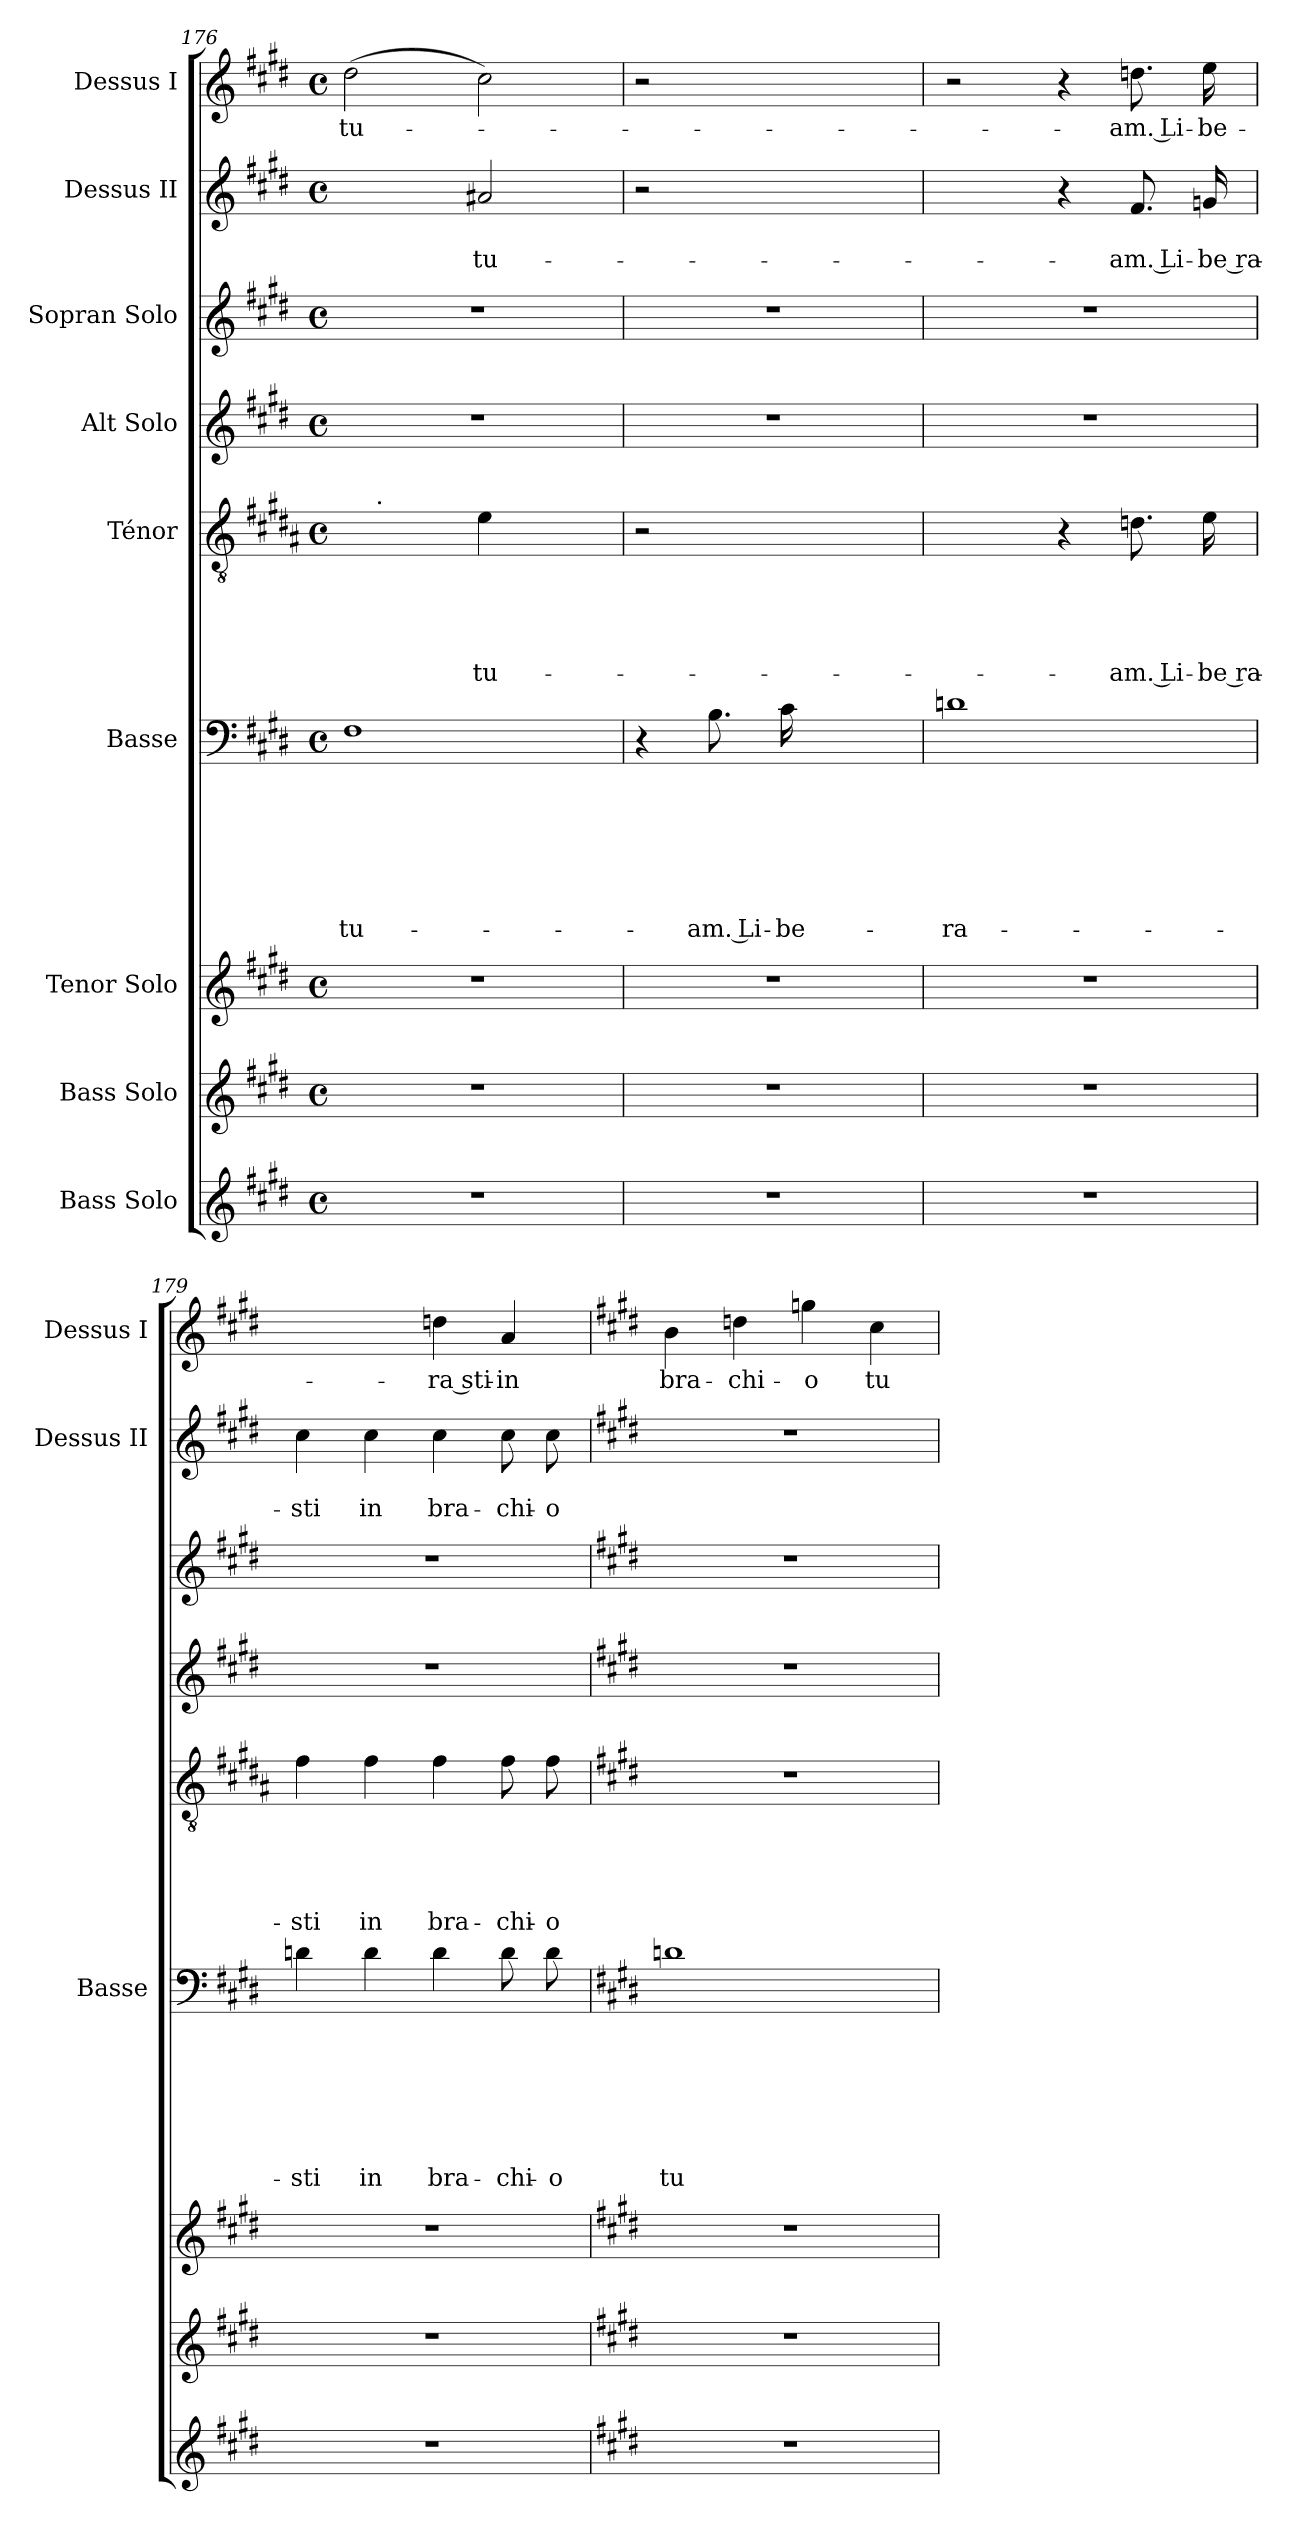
**kern	**kern	**kern	**kern	**text	**text	**text	**text	**text	**text	**text	**kern	**text	**text	**text	**text	**text	**kern	**kern	**kern	**text	**text	**kern	**text
*part9	*part8	*part7	*part6	*part6	*part6	*part6	*part6	*part6	*part6	*part6	*part5	*part5	*part5	*part5	*part5	*part5	*part4	*part3	*part2	*part2	*part2	*part1	*part1
*staff9	*staff8	*staff7	*staff6	*staff6	*staff6	*staff6	*staff6	*staff6	*staff6	*staff6	*staff5	*staff5	*staff5	*staff5	*staff5	*staff5	*staff4	*staff3	*staff2	*staff2	*staff2	*staff1	*staff1
*I"Bass Solo	*I"Bass Solo	*I"Tenor Solo	*I"Basse	*	*	*	*	*	*	*	*I"Ténor	*	*	*	*	*	*I"Alt Solo	*I"Sopran Solo	*I"Dessus II	*	*	*I"Dessus I	*
*	*	*	*I'Basse	*	*	*	*	*	*	*	*	*	*	*	*	*	*	*	*I'Dessus II	*	*	*I'Dessus I	*
*clefG2	*clefG2	*clefG2	*clefF4	*	*	*	*	*	*	*	*clefGv2	*	*	*	*	*	*clefG2	*clefG2	*clefG2	*	*	*clefG2	*
*ITrd7c12	*	*	*	*	*	*	*	*	*	*	*	*	*	*	*	*	*	*	*	*	*	*	*
*k[f#c#g#d#]	*k[f#c#g#d#]	*k[f#c#g#d#]	*k[f#c#g#d#]	*	*	*	*	*	*	*	*k[f#c#g#d#a#]	*	*	*	*	*	*k[f#c#g#d#]	*k[f#c#g#d#]	*k[f#c#g#d#]	*	*	*k[f#c#g#d#]	*
*E:	*E:	*E:	*E:	*	*	*	*	*	*	*	*B:	*	*	*	*	*	*E:	*E:	*E:	*	*	*E:	*
*M4/4	*M4/4	*M4/4	*M4/4	*	*	*	*	*	*	*	*M4/4	*	*	*	*	*	*M4/4	*M4/4	*M4/4	*	*	*M4/4	*
*met(c)	*met(c)	*met(c)	*met(c)	*	*	*	*	*	*	*	*met(c)	*	*	*	*	*	*met(c)	*met(c)	*met(c)	*	*	*met(c)	*
=176	=176	=176	=176	=176	=176	=176	=176	=176	=176	=176	=176	=176	=176	=176	=176	=176	=176	=176	=176	=176	=176	=176	=176
!	!	!	!	!	!	!	!	!	!	!LO:LY:b	!	!	!	!	!	!	!	!	!	!	!	!	!LO:LY:b
*	*	*	*	*	*	*	*	*	*	*	*^	*	*	*	*	*	*	*	*	*	*	*	*
1r	1r	1r	1F#	.	.	.	.	.	.	tu-	2ryy	16ryy	.	.	.	.	.	1r	1r	2ryy	.	.	(>2dd#\	tu-
!	!	!	!	!	!	!	!	!	!	!	!	!LO:TX:a:t=.	!	!	!	!	!	!	!	!	!	!	!	!
.	.	.	.	.	.	.	.	.	.	.	.	2...ryy	.	.	.	.	.	.	.	.	.	.	.	.
!	!	!	!	!	!	!	!	!	!	!	!	!	!	!	!	!	!LO:LY:b:rj	!	!	!	!	!LO:LY:b:rj	!	!
.	.	.	.	.	.	.	.	.	.	.	4e\	.	.	.	.	.	tu-	.	.	2a#X/	.	-tu-	2cc#\)	.
.	.	.	.	.	.	.	.	.	.	.	4ryy	.	.	.	.	.	.	.	.	.	.	.	.	.
*	*	*	*	*	*	*	*	*	*	*	*v	*v	*	*	*	*	*	*	*	*	*	*	*	*
=177	=177	=177	=177	=177	=177	=177	=177	=177	=177	=177	=177	=177	=177	=177	=177	=177	=177	=177	=177	=177	=177	=177	=177
1r	1r	1r	4r	.	.	.	.	.	.	.	2r	.	.	.	.	.	1r	1r	2r	.	.	2r	.
!	!	!	!	!	!	!	!	!	!	!LO:LY:b:rj	!	!	!	!	!	!	!	!	!	!	!	!	!
.	.	.	8.B\	.	.	.	.	.	.	-am. Li-	.	.	.	.	.	.	.	.	.	.	.	.	.
!	!	!	!	!	!	!	!	!	!	!LO:LY:b	!	!	!	!	!	!	!	!	!	!	!	!	!
.	.	.	16c#\	.	.	.	.	.	.	-be-	.	.	.	.	.	.	.	.	.	.	.	.	.
.	.	.	2ryy	.	.	.	.	.	.	.	2ryy	.	.	.	.	.	.	.	2ryy	.	.	2ryy	.
=178	=178	=178	=178	=178	=178	=178	=178	=178	=178	=178	=178	=178	=178	=178	=178	=178	=178	=178	=178	=178	=178	=178	=178
!	!	!	!	!	!	!	!	!	!	!LO:LY:b	!	!	!	!	!	!	!	!	!	!	!	!	!
1r	1r	1r	1dn	.	.	.	.	.	.	-ra-	2ryy	.	.	.	.	.	1r	1r	2ryy	.	.	2r	.
.	.	.	.	.	.	.	.	.	.	.	4r	.	.	.	.	.	.	.	4r	.	.	4r	.
!	!	!	!	!	!	!	!	!	!	!	!	!	!	!	!	!LO:LY:b:rj	!	!	!	!	!LO:LY:b:rj	!	!LO:LY:b:rj
.	.	.	.	.	.	.	.	.	.	.	8.dn\	.	.	.	.	-am. Li-	.	.	8.f#/	.	-am. Li-	8.ddn\	-am. Li-
!	!	!	!	!	!	!	!	!	!	!	!	!	!	!	!	!LO:LY:b	!	!	!	!	!LO:LY:b	!	!LO:LY:b
.	.	.	.	.	.	.	.	.	.	.	16e\	.	.	.	.	-be ra-	.	.	16gn/	.	-be ra-	16ee\	-be-
=179	=179	=179	=179	=179	=179	=179	=179	=179	=179	=179	=179	=179	=179	=179	=179	=179	=179	=179	=179	=179	=179	=179	=179
!	!	!	!	!	!	!	!	!	!	!LO:LY:b	!	!	!	!	!	!LO:LY:b	!	!	!	!	!LO:LY:b	!	!
1r	1r	1r	4dn\	.	.	.	.	.	.	-sti	4f#\	.	.	.	.	-sti	1r	1r	4cc#\	.	-sti	2ryy	.
!	!	!	!	!	!	!	!	!	!	!LO:LY:b	!	!	!	!	!	!LO:LY:b	!	!	!	!	!LO:LY:b	!	!
.	.	.	4d\	.	.	.	.	.	.	in	4f#\	.	.	.	.	in	.	.	4cc#\	.	in	.	.
!	!	!	!	!	!	!	!	!	!	!LO:LY:b	!	!	!	!	!	!LO:LY:b	!	!	!	!	!LO:LY:b	!	!LO:LY:b:rj
.	.	.	4d\	.	.	.	.	.	.	bra-	4f#\	.	.	.	.	bra-	.	.	4cc#\	.	bra-	4ddn\	-ra sti-
!	!	!	!	!	!	!	!	!	!	!LO:LY:b	!	!	!	!	!	!LO:LY:b	!	!	!	!	!LO:LY:b	!	!LO:LY:b
.	.	.	8d\	.	.	.	.	.	.	-chi-	8f#\	.	.	.	.	-chi-	.	.	8cc#\	.	-chi-	4a/	-in
!	!	!	!	!	!	!	!	!	!	!LO:LY:b	!	!	!	!	!	!LO:LY:b	!	!	!	!	!LO:LY:b	!	!
.	.	.	8d\	.	.	.	.	.	.	-o	8f#\	.	.	.	.	-o	.	.	8cc#\	.	-o	.	.
!!LO:LB:g=z
=180	=180	=180	=180	=180	=180	=180	=180	=180	=180	=180	=180	=180	=180	=180	=180	=180	=180	=180	=180	=180	=180	=180	=180
*	*	*	*	*	*	*	*	*	*	*	*k[f#c#g#d#]	*	*	*	*	*	*	*	*	*	*	*	*
*	*	*	*	*	*	*	*	*	*	*	*E:	*	*	*	*	*	*	*	*	*	*	*	*
!	!	!	!	!	!	!	!	!	!	!LO:LY:b	!	!	!	!	!	!	!	!	!	!	!	!	!LO:LY:b
1r	1r	1r	1dn	.	.	.	.	.	.	tu-	1r	.	.	.	.	.	1r	1r	1r	.	.	4b\	bra-
!	!	!	!	!	!	!	!	!	!	!	!	!	!	!	!	!	!	!	!	!	!	!	!LO:LY:b
.	.	.	.	.	.	.	.	.	.	.	.	.	.	.	.	.	.	.	.	.	.	4ddn\	-chi-
!	!	!	!	!	!	!	!	!	!	!	!	!	!	!	!	!	!	!	!	!	!	!	!LO:LY:b
.	.	.	.	.	.	.	.	.	.	.	.	.	.	.	.	.	.	.	.	.	.	4ggn\	-o
!	!	!	!	!	!	!	!	!	!	!	!	!	!	!	!	!	!	!	!	!	!	!	!LO:LY:b
.	.	.	.	.	.	.	.	.	.	.	.	.	.	.	.	.	.	.	.	.	.	4cc#\	tu-
=	=	=	=	=	=	=	=	=	=	=	=	=	=	=	=	=	=	=	=	=	=	=	=
*-	*-	*-	*-	*-	*-	*-	*-	*-	*-	*-	*-	*-	*-	*-	*-	*-	*-	*-	*-	*-	*-	*-	*-
